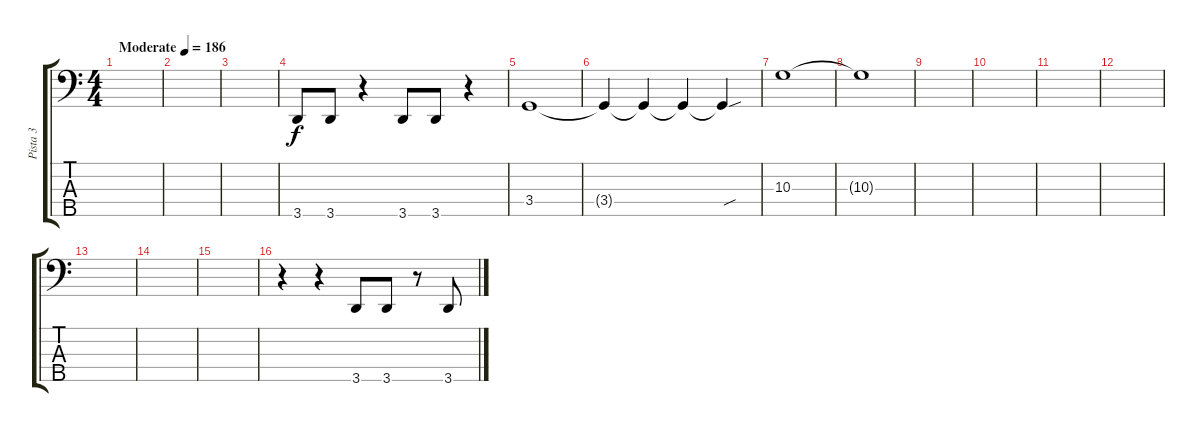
\track ("Pista 3" "Pista 3") {instrument electricbassfinger}
\staff {score tabs}
\tuning (G2 D2 A1 E1 B0) {hide}
\ts (4 4)
\tempo (186 "Moderate")
\clef f4
\ks c
|
|
|
3.5.8 3.5.8 r.4 3.5.8 3.5.8 r.4 |
3.4.1 |
3.4{t}.4 3.4{t}.4 3.4{t}.4 3.4{sou t}.4 |
10.3.1 |
10.3{t}.1 |
|
|
|
|
|
|
|
r.4 r.4 3.5.8 3.5.8 r.8 3.5.8
